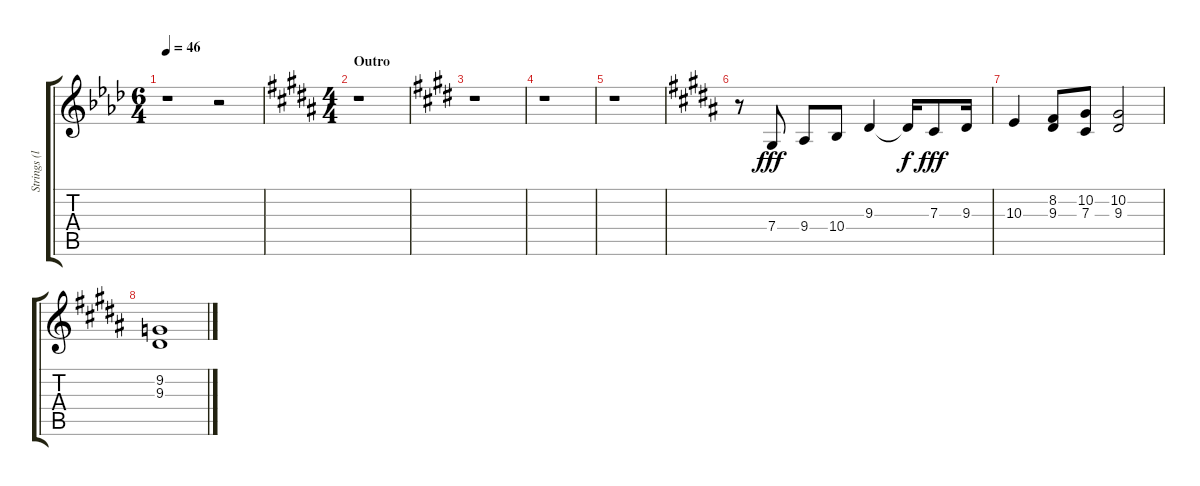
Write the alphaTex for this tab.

\track ("Strings (left hand)" "Strings (l") {instrument stringensemble1}
\staff {score tabs}
\tuning (Eb4 Bb3 Gb3 Db3 Ab2 Eb2) {hide}
\ts (6 4)
\tempo 46
\clef g2
\ks fminor
r.1{dy fff} r.2 |
\ts (4 4)
\section ("" "Outro")
\ks g#minor
r.1 |
\ks c#minor
r.1 |
r.1 |
r.1 |
\ks g#minor
r.8 7.4.8 9.4.8 10.4.8 9.3.4 9.3{t}.16{dy f} 7.3.8{dy fff} 9.3.16 |
10.3.4 (8.2 9.3).8 (10.2 7.3).8 (10.2 9.3).2 |
(9.2 9.3).1
